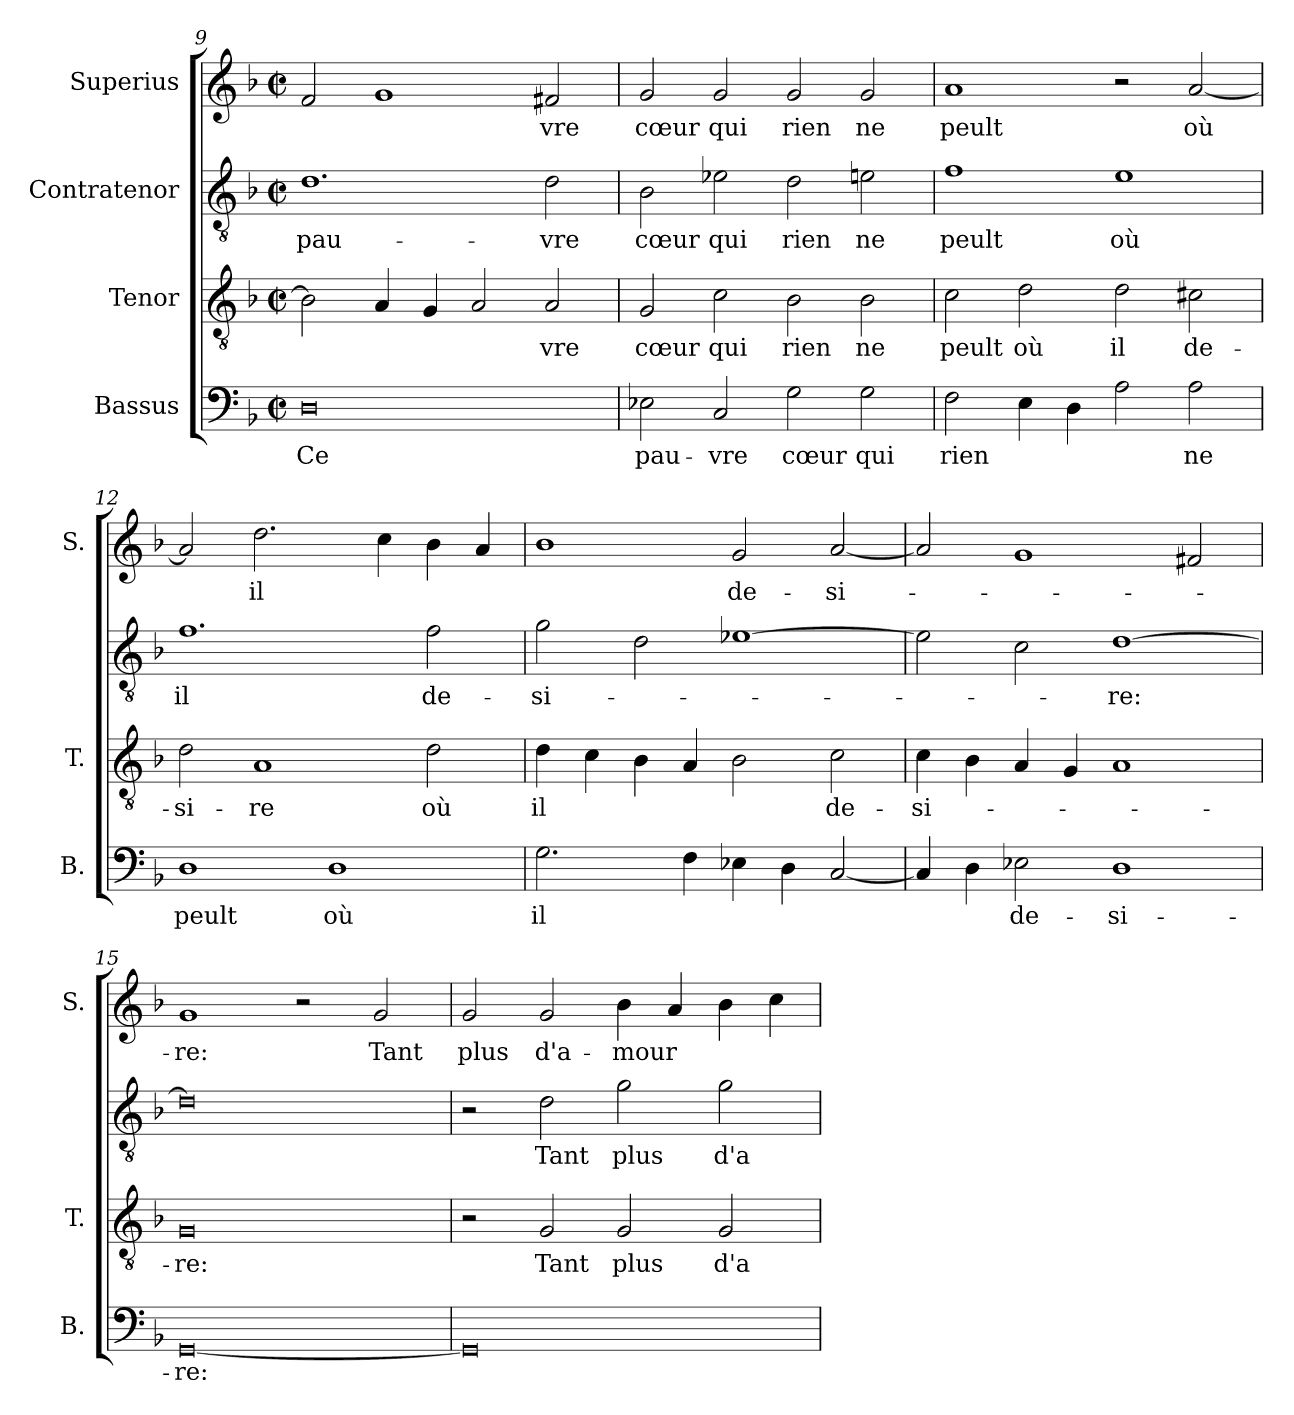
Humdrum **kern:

**kern	**text	**kern	**text	**kern	**text	**kern	**text
*part4	*part4	*part3	*part3	*part2	*part2	*part1	*part1
*staff4	*staff4	*staff3	*staff3	*staff2	*staff2	*staff1	*staff1
*I"Bassus	*	*I"Tenor	*	*I"Contratenor	*	*I"Superius	*
*I'B.	*	*I'T.	*	*	*	*I'S.	*
*clefF4	*	*clefGv2	*	*clefGv2	*	*clefG2	*
*k[b-]	*	*k[b-]	*	*k[b-]	*	*k[b-]	*
*F:	*	*F:	*	*F:	*	*F:	*
*M2/2	*	*M2/2	*	*M2/2	*	*M2/2	*
*met(c|)	*	*met(c|)	*	*met(c|)	*	*met(c|)	*
=9	=9	=9	=9	=9	=9	=9	=9
0D\	Ce	2B-\]	.	1.d\	pau-	2f/	.
.	.	4A/	.	.	.	1g/	.
.	.	4G/	.	.	.	.	.
.	.	2A/	.	.	.	.	.
.	.	2A/	-vre	2d\	-vre	2f#X/	-vre
=10	=10	=10	=10	=10	=10	=10	=10
2E-X\	pau-	2G/	cœur	2B-\	cœur	2g/	cœur
2C/	-vre	2c\	qui	2e-X\	qui	2g/	qui
2G\	cœur	2B-\	rien	2d\	rien	2g/	rien
2G\	qui	2B-\	ne	2en\	ne	2g/	ne
!!LO:LB:g=z
=11	=11	=11	=11	=11	=11	=11	=11
2F\	rien	2c\	peult	1f\	peult	1a/	peult
4E\	.	2d\	où	.	.	.	.
4D\	.	.	.	.	.	.	.
2A\	.	2d\	il	1e\	où	2r	.
2A\	ne	2c#X\	de-	.	.	[2a/	où
=12	=12	=12	=12	=12	=12	=12	=12
1D\	peult	2d\	-si-	1.f\	il	2a/]	.
.	.	1A/	-re	.	.	2.dd\	il
1D\	où	.	.	.	.	.	.
.	.	.	.	.	.	4cc\	.
.	.	2d\	où	2f\	de-	4b-\	.
.	.	.	.	.	.	4a/	.
=13	=13	=13	=13	=13	=13	=13	=13
2.G\	il	4d\	il	2g\	-si-	1b-\	.
.	.	4c\	.	.	.	.	.
.	.	4B-\	.	2d\	.	.	.
4F\	.	4A/	.	.	.	.	.
4E-X\	.	2B-\	.	[1e-X\	.	2g/	de-
4D\	.	.	.	.	.	.	.
[2C/	.	2c\	de-	.	.	[2a/	-si-
=14	=14	=14	=14	=14	=14	=14	=14
4C/]	.	4c\	-si-	2e-\]	.	2a/]	.
4D\	.	4B-\	.	.	.	.	.
2E-X\	de-	4A/	.	2c\	.	1g/	.
.	.	4G/	.	.	.	.	.
1D\	-si-	1A/	.	[1d\	-re:	.	.
.	.	.	.	.	.	2f#X/	.
!!LO:PB:g=z
=15	=15	=15	=15	=15	=15	=15	=15
[0GG/	-re:	0G/	-re:	0d\]	.	1g/	-re:
.	.	.	.	.	.	2r	.
.	.	.	.	.	.	2g/	Tant
=16	=16	=16	=16	=16	=16	=16	=16
0GG/]	.	2r	.	2r	.	2g/	plus
.	.	2G/	Tant	2d\	Tant	2g/	d'a-
.	.	2G/	plus	2g\	plus	4b-\	-mour
.	.	.	.	.	.	4a/	.
.	.	2G/	d'a-	2g\	d'a-	4b-\	.
.	.	.	.	.	.	4cc\	.
=	=	=	=	=	=	=	=
*-	*-	*-	*-	*-	*-	*-	*-
